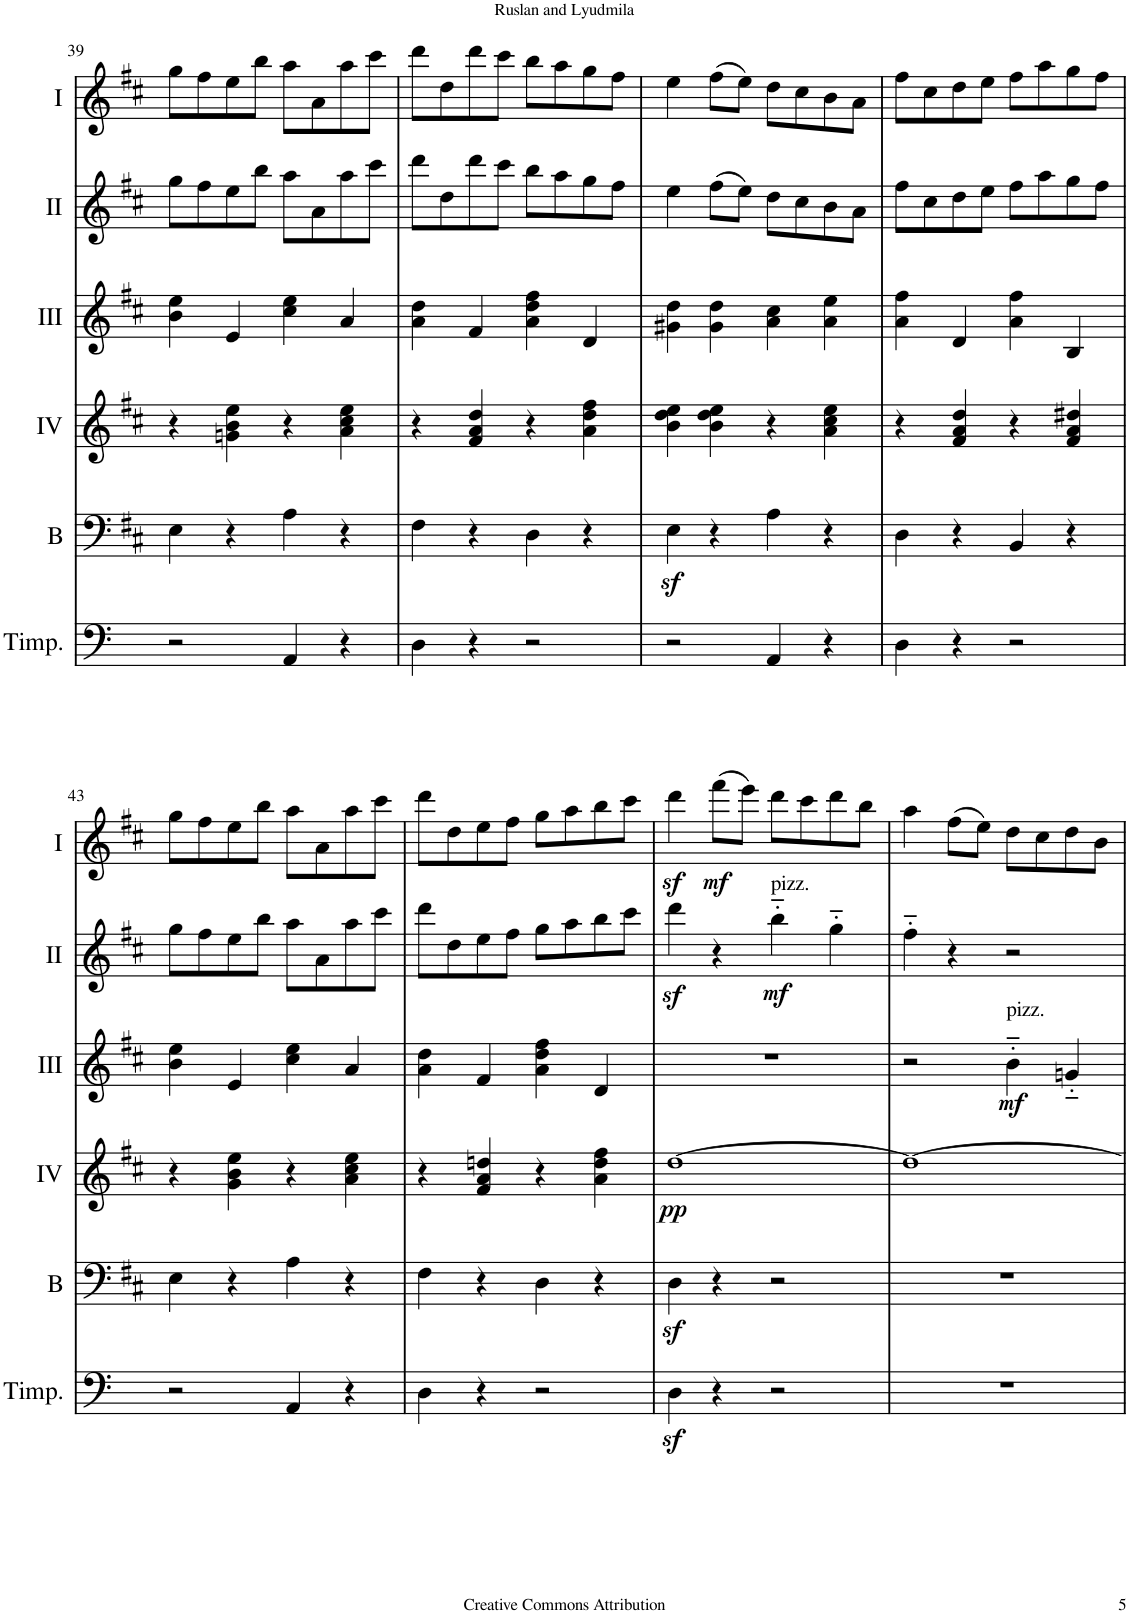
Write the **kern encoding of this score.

**kern	**kern	**kern	**dynam	**kern	**dynam	**kern	**dynam	**kern	**dynam
*part6	*part5	*part4	*part4	*part3	*part3	*part2	*part2	*part1	*part1
*staff6	*staff5	*staff4	*staff4	*staff3	*staff3	*staff2	*staff2	*staff1	*staff1
*I"Timpani	*I"Bass	*I"Acc. 4	*	*I"Acc. 3	*	*I"Acc. 2	*	*I"Acc. 1	*
*I'Timp.	*I'B	*	*	*	*	*	*	*	*
!!LO:PB:g=z
*clefF4	*clefF4	*clefG2	*	*clefG2	*	*clefG2	*	*clefG2	*
*	*Trd7c12	*Trd7c12	*	*Trd7c12	*	*	*	*	*
*k[f#c#]	*k[f#c#]	*k[f#c#]	*	*k[f#c#]	*	*k[f#c#]	*	*k[f#c#]	*
*M2/2	*M2/2	*M2/2	*	*M2/2	*	*M2/2	*	*M2/2	*
*met(c|)	*met(c|)	*met(c|)	*	*met(c|)	*	*met(c|)	*	*met(c|)	*
=39	=39	=39	=39	=39	=39	=39	=39	=39	=39
2r	4E\	4r	.	4b\ 4ee\	.	8g\L	.	8gg\L	.
.	.	.	.	.	.	8f#\	.	8ff#\	.
.	4r	4gn\ 4b\ 4ee\	.	4e/	.	8e\	.	8ee\	.
.	.	.	.	.	.	8b\J	.	8bb\J	.
4AA/	4A\	4r	.	4cc#\ 4ee\	.	8a\L	.	8aa\L	.
.	.	.	.	.	.	8A\	.	8a\	.
4r	4r	4a\ 4cc#\ 4ee\	.	4a/	.	8a\	.	8aa\	.
.	.	.	.	.	.	8cc#\J	.	8ccc#\J	.
=40	=40	=40	=40	=40	=40	=40	=40	=40	=40
4D\	4F#\	4r	.	4a\ 4dd\	.	8dd\L	.	8ddd\L	.
.	.	.	.	.	.	8d\	.	8dd\	.
4r	4r	4f#/ 4a/ 4dd/	.	4f#/	.	8dd\	.	8ddd\	.
.	.	.	.	.	.	8cc#\J	.	8ccc#\J	.
2r	4D\	4r	.	4a\ 4dd\ 4ff#\	.	8b\L	.	8bb\L	.
.	.	.	.	.	.	8a\	.	8aa\	.
.	4r	4a\ 4dd\ 4ff#\	.	4d/	.	8g\	.	8gg\	.
.	.	.	.	.	.	8f#\J	.	8ff#\J	.
=41	=41	=41	=41	=41	=41	=41	=41	=41	=41
2r	4Ez<\	4b\ 4dd\ 4ee\	.	4g#X\ 4dd\	.	4e\	.	4ee\	.
.	4r	4b\ 4dd\ 4ee\	.	4g#\ 4dd\	.	(8f#\L	.	(8ff#\L	.
.	.	.	.	.	.	8e\J)	.	8ee\J)	.
4AA/	4A\	4r	.	4a\ 4cc#\	.	8d\L	.	8dd\L	.
.	.	.	.	.	.	8c#\	.	8cc#\	.
4r	4r	4a\ 4cc#\ 4ee\	.	4a\ 4ee\	.	8B\	.	8b\	.
.	.	.	.	.	.	8A\J	.	8a\J	.
=42	=42	=42	=42	=42	=42	=42	=42	=42	=42
4D\	4D\	4r	.	4a\ 4ff#\	.	8f#\L	.	8ff#\L	.
.	.	.	.	.	.	8c#\	.	8cc#\	.
4r	4r	4f#/ 4a/ 4dd/	.	4d/	.	8d\	.	8dd\	.
.	.	.	.	.	.	8e\J	.	8ee\J	.
2r	4BB/	4r	.	4a\ 4ff#\	.	8f#\L	.	8ff#\L	.
.	.	.	.	.	.	8a\	.	8aa\	.
.	4r	4f#/ 4a/ 4dd#X/	.	4B/	.	8g\	.	8gg\	.
.	.	.	.	.	.	8f#\J	.	8ff#\J	.
!!LO:LB:g=z
=43	=43	=43	=43	=43	=43	=43	=43	=43	=43
2r	4E\	4r	.	4b\ 4ee\	.	8g\L	.	8gg\L	.
.	.	.	.	.	.	8f#\	.	8ff#\	.
.	4r	4g\ 4b\ 4ee\	.	4e/	.	8e\	.	8ee\	.
.	.	.	.	.	.	8b\J	.	8bb\J	.
4AA/	4A\	4r	.	4cc#\ 4ee\	.	8a\L	.	8aa\L	.
.	.	.	.	.	.	8A\	.	8a\	.
4r	4r	4a\ 4cc#\ 4ee\	.	4a/	.	8a\	.	8aa\	.
.	.	.	.	.	.	8cc#\J	.	8ccc#\J	.
=44	=44	=44	=44	=44	=44	=44	=44	=44	=44
4D\	4F#\	4r	.	4a\ 4dd\	.	8dd\L	.	8ddd\L	.
.	.	.	.	.	.	8d\	.	8dd\	.
4r	4r	4f#/ 4a/ 4ddn/	.	4f#/	.	8e\	.	8ee\	.
.	.	.	.	.	.	8f#\J	.	8ff#\J	.
2r	4D\	4r	.	4a\ 4dd\ 4ff#\	.	8g\L	.	8gg\L	.
.	.	.	.	.	.	8a\	.	8aa\	.
.	4r	4a\ 4dd\ 4ff#\	.	4d/	.	8b\	.	8bb\	.
.	.	.	.	.	.	8cc#\J	.	8ccc#\J	.
=45	=45	=45	=45	=45	=45	=45	=45	=45	=45
!	!	!	!LO:DY:b	!	!	!	!	!	!
4Dz<\	4Dz<\	[1dd	pp	1r	.	4ddz<\	.	4dddz<\	.
!	!	!	!	!	!	!	!	!	!LO:DY:b
4r	4r	.	.	.	.	4r	.	(8fff#\L	mf
.	.	.	.	.	.	.	.	8eee\J)	.
!	!	!	!	!	!	!LO:TX:a:t=pizz.	!	!	!
!	!	!	!	!	!	!	!LO:DY:b	!	!
2r	2r	.	.	.	.	4b'~\	mf	8ddd\L	.
.	.	.	.	.	.	.	.	8ccc#\	.
.	.	.	.	.	.	4g'~\	.	8ddd\	.
.	.	.	.	.	.	.	.	8bb\J	.
=46	=46	=46	=46	=46	=46	=46	=46	=46	=46
1r	1r	1dd_	.	2r	.	4f#'~\	.	4aa\	.
.	.	.	.	.	.	4r	.	(8ff#\L	.
.	.	.	.	.	.	.	.	8ee\J)	.
!	!	!	!	!LO:TX:a:t=pizz.	!	!	!	!	!
!	!	!	!	!	!LO:DY:b	!	!	!	!
.	.	.	.	4b'~\	mf	2r	.	8dd\L	.
.	.	.	.	.	.	.	.	8cc#\	.
.	.	.	.	4gn'~/	.	.	.	8dd\	.
.	.	.	.	.	.	.	.	8b\J	.
=	=	=	=	=	=	=	=	=	=
*-	*-	*-	*-	*-	*-	*-	*-	*-	*-
